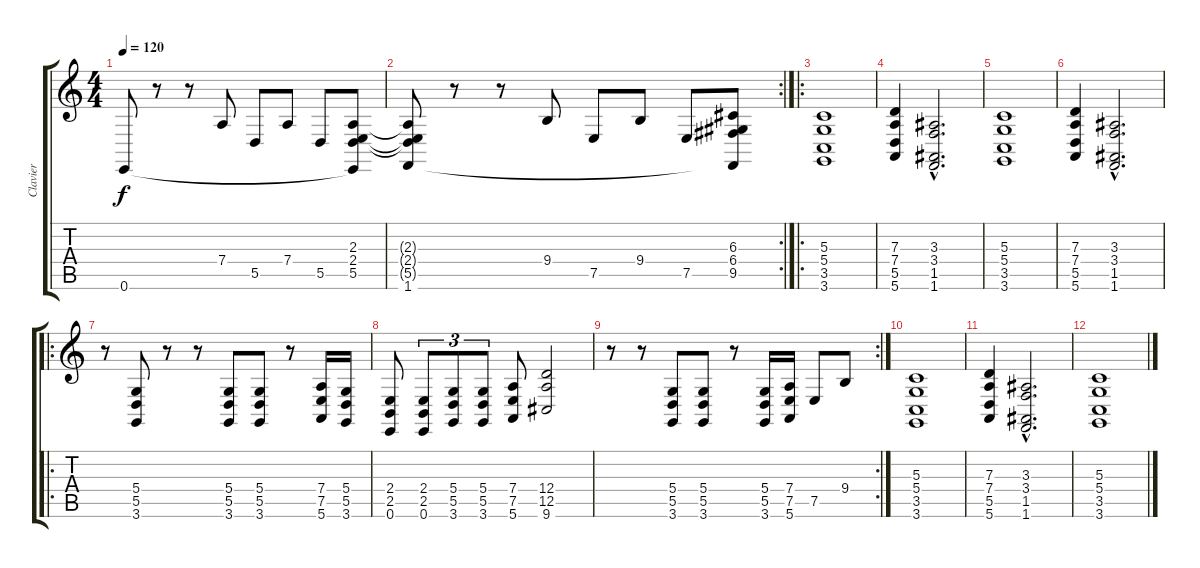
\track ("Clavier" "Clavier") {instrument stringensemble1}
\staff {score tabs}
\tuning (E4 B3 G3 D3 A2 E2) {hide}
\ts (4 4)
\tempo 120
\clef g2
\ks c
0.6.8{dy f instrument stringensemble1} r.8 r.8 7.4.8 5.5.8 7.4.8 5.5.8 (2.3 2.4 5.5 0.6{t}).8 |
\rc 2
(2.3{t} 2.4{t} 5.5{t} 1.6).8 r.8 r.8 9.4.8 7.5.8 9.4.8 7.5.8 (6.3 6.4 9.5 1.6{t}).8 |
\ro
(5.3 5.4 3.5 3.6).1 |
(7.3 7.4 5.5 5.6).4 (3.3{hac} 3.4{hac} 1.5{hac} 1.6{hac}).2{d} |
(5.3 5.4 3.5 3.6).1 |
(7.3 7.4 5.5 5.6).4 (3.3{hac} 3.4{hac} 1.5{hac} 1.6{hac}).2{d} |
\ro
r.8 (5.4 5.5 3.6).8 r.8 r.8 (5.4 5.5 3.6).8 (5.4 5.5 3.6).8 r.8 (7.4 7.5 5.6).16 (5.4 5.5 3.6).16 |
(2.4 2.5 0.6).8 (2.4 2.5 0.6).8{tu (3 2)} (5.4 5.5 3.6).8{tu (3 2)} (5.4 5.5 3.6).8{tu (3 2)} (7.4 7.5 5.6).8 (12.4 12.5 9.6).2 |
\rc 2
r.8 r.8 (5.4 5.5 3.6).8 (5.4 5.5 3.6).8 r.8 (5.4 5.5 3.6).16 (7.4 7.5 5.6).16 7.5.8 9.4.8 |
(5.3 5.4 3.5 3.6).1 |
(7.3 7.4 5.5 5.6).4 (3.3{hac} 3.4{hac} 1.5{hac} 1.6{hac}).2{d} |
(5.3 5.4 3.5 3.6).1
